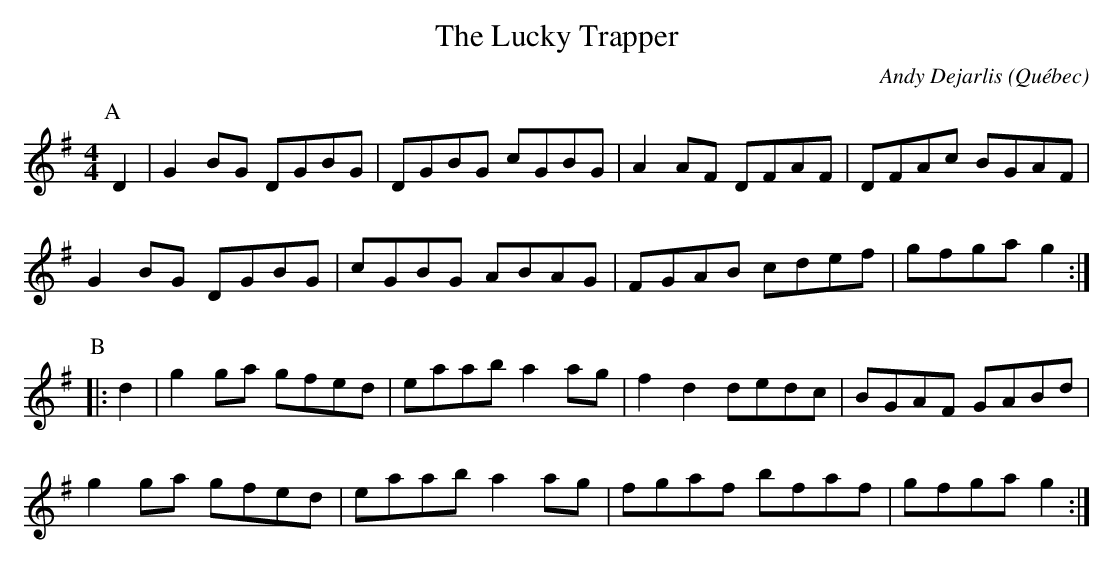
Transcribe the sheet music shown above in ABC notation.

X:1
T:The Lucky Trapper
C:Andy Dejarlis
O:Québec
M:4/4
L:1/8
K:Gmaj
P:A
D2 | G2BG DGBG | DGBG cGBG | A2AF DFAF | DFAc BGAF |
G2BG DGBG | cGBG ABAG | FGAB cdef | gfga g2 :|
P:B
|:d2 | g2ga gfed | eaab a2ag | f2d2 dedc | BGAF GABd |
g2ga gfed | eaab a2ag | fgaf bfaf | gfga g2 :|
